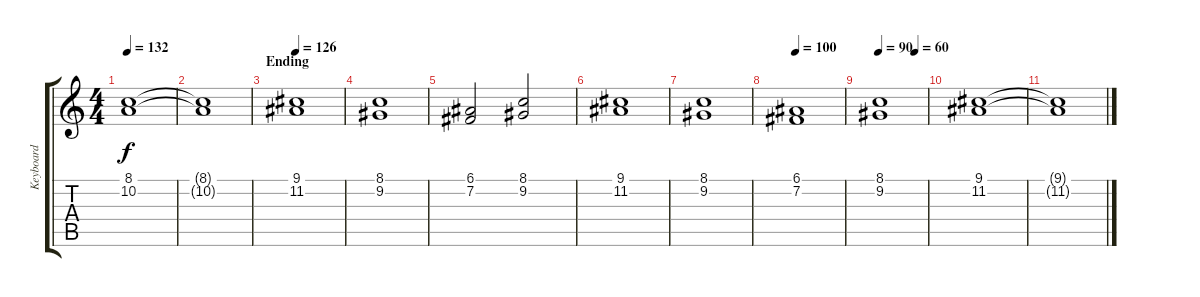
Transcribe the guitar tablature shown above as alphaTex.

\track ("Keyboard" "Keyboard") {instrument stringensemble1}
\staff {score tabs}
\tuning (E4 B3 G3 D3 A2 E2) {hide}
\ts (4 4)
\section ("" "")
\tempo 132
\clef g2
\ks c
(8.1 10.2).1{dy f} |
(8.1{t} 10.2{t}).1 |
\section ("" "Ending")
\tempo 126
(9.1 11.2).1 |
(8.1 9.2).1 |
(6.1 7.2).2 (8.1 9.2).2 |
(9.1 11.2).1 |
(8.1 9.2).1 |
\tempo 100
(6.1 7.2).1 |
\tempo 90
\tempo (60 0.75)
(8.1 9.2).1 |
(9.1 11.2).1{volume 0} |
(9.1{t} 11.2{t}).1
